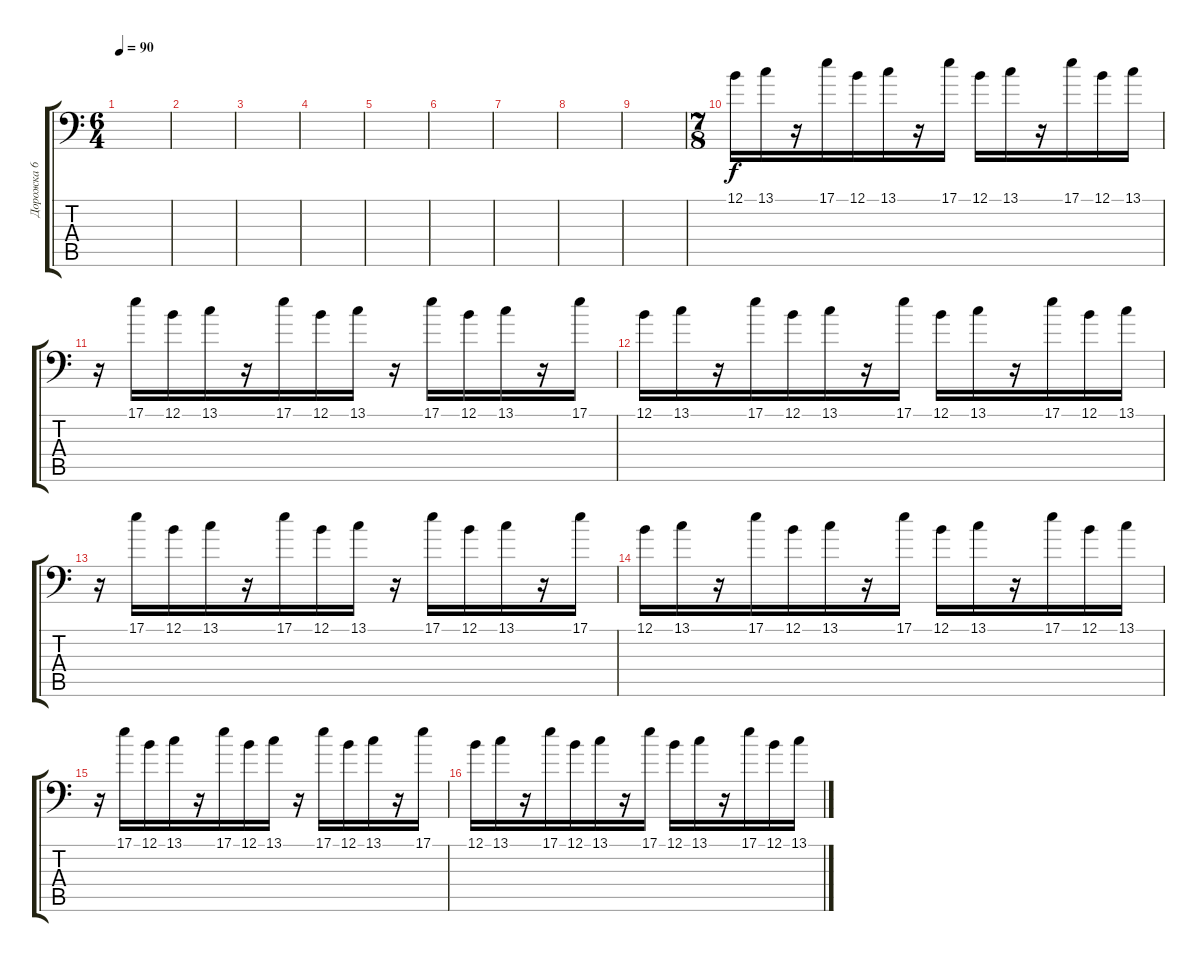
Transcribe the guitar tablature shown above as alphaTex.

\track ("Дорожка 6" "Дорожка 6") {instrument musicbox}
\staff {score tabs}
\tuning (B3 Gb3 D3 A2 E2 A1) {hide}
\ts (6 4)
\tempo 90
\clef f4
\ks c
|
|
|
|
|
|
|
|
|
\ts (7 8)
12.1.16 13.1.16 r.16 17.1.16 12.1.16 13.1.16 r.16 17.1.16 12.1.16 13.1.16 r.16 17.1.16 12.1.16 13.1.16 |
r.16 17.1.16 12.1.16 13.1.16 r.16 17.1.16 12.1.16 13.1.16 r.16 17.1.16 12.1.16 13.1.16 r.16 17.1.16 |
12.1.16 13.1.16 r.16 17.1.16 12.1.16 13.1.16 r.16 17.1.16 12.1.16 13.1.16 r.16 17.1.16 12.1.16 13.1.16 |
r.16 17.1.16 12.1.16 13.1.16 r.16 17.1.16 12.1.16 13.1.16 r.16 17.1.16 12.1.16 13.1.16 r.16 17.1.16 |
12.1.16 13.1.16 r.16 17.1.16 12.1.16 13.1.16 r.16 17.1.16 12.1.16 13.1.16 r.16 17.1.16 12.1.16 13.1.16 |
r.16 17.1.16 12.1.16 13.1.16 r.16 17.1.16 12.1.16 13.1.16 r.16 17.1.16 12.1.16 13.1.16 r.16 17.1.16 |
12.1.16 13.1.16 r.16 17.1.16 12.1.16 13.1.16 r.16 17.1.16 12.1.16 13.1.16 r.16 17.1.16 12.1.16 13.1.16
